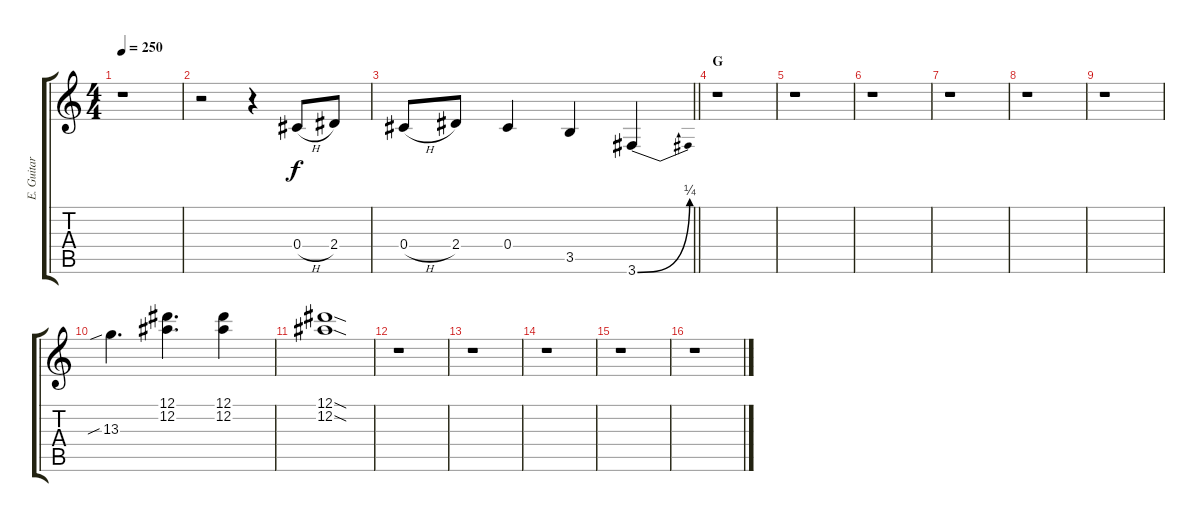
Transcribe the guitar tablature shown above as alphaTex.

\track ("E. Guitar III" "E. Guitar ") {instrument overdrivenguitar}
\staff {score tabs}
\tuning (Eb4 Bb3 Gb3 Db3 Ab2 Eb2) {hide}
\ts (4 4)
\tempo 250
\clef g2
\ks c
r.1{dy f} |
r.2 r.4 0.4{h}.8 2.4.8 |
\barLineRight lightlight
0.4{h}.8 2.4.8 0.4.4 3.5.4 3.6{be (bend 0 0 60 1)}.4 |
\section ("" "G")
r.1 |
r.1 |
r.1 |
r.1 |
r.1 |
r.1 |
13.3{sib}.4{d} (12.1 12.2).4{d} (12.1 12.2).4 |
(12.1{sod} 12.2{sod}).1 |
r.1 |
r.1 |
r.1 |
r.1 |
r.1
